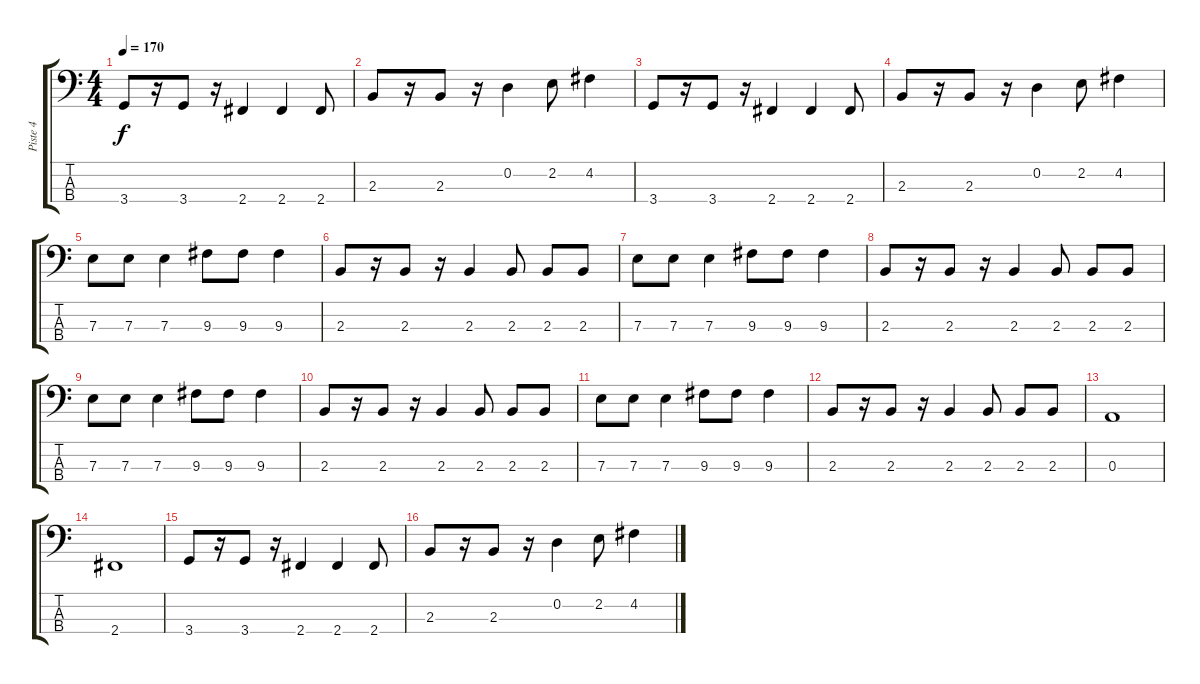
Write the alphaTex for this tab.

\track ("Piste 4" "Piste 4") {instrument electricbassfinger}
\staff {score tabs}
\tuning (G2 D2 A1 E1) {hide}
\ts (4 4)
\tempo 170
\clef f4
\ks c
3.4.8{dy f} r.16 3.4.8 r.16 2.4.4 2.4.4 2.4.8 |
2.3.8 r.16 2.3.8 r.16 0.2.4 2.2.8 4.2.4 |
3.4.8 r.16 3.4.8 r.16 2.4.4 2.4.4 2.4.8 |
2.3.8 r.16 2.3.8 r.16 0.2.4 2.2.8 4.2.4 |
7.3.8 7.3.8 7.3.4 9.3.8 9.3.8 9.3.4 |
2.3.8 r.16 2.3.8 r.16 2.3.4 2.3.8 2.3.8 2.3.8 |
7.3.8 7.3.8 7.3.4 9.3.8 9.3.8 9.3.4 |
2.3.8 r.16 2.3.8 r.16 2.3.4 2.3.8 2.3.8 2.3.8 |
7.3.8 7.3.8 7.3.4 9.3.8 9.3.8 9.3.4 |
2.3.8 r.16 2.3.8 r.16 2.3.4 2.3.8 2.3.8 2.3.8 |
7.3.8 7.3.8 7.3.4 9.3.8 9.3.8 9.3.4 |
2.3.8 r.16 2.3.8 r.16 2.3.4 2.3.8 2.3.8 2.3.8 |
0.3.1 |
2.4.1 |
3.4.8 r.16 3.4.8 r.16 2.4.4 2.4.4 2.4.8 |
2.3.8 r.16 2.3.8 r.16 0.2.4 2.2.8 4.2.4
